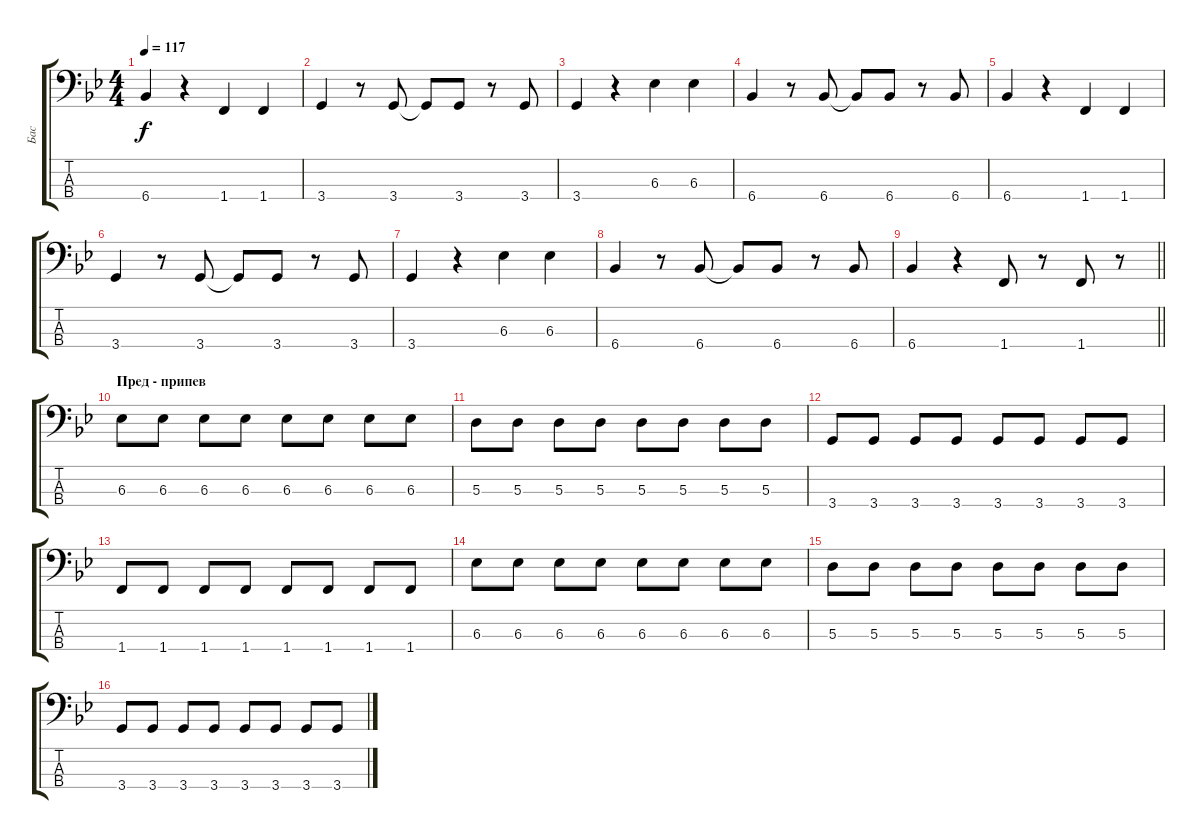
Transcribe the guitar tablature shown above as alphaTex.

\track ("Бас" "Бас") {instrument electricbassfinger}
\staff {score tabs}
\tuning (G2 D2 A1 E1) {hide}
\ts (4 4)
\tempo 117
\clef f4
\ks gminor
6.4.4{dy f} r.4 1.4.4 1.4.4 |
3.4.4 r.8 3.4.8 3.4{t}.8 3.4.8 r.8 3.4.8 |
3.4.4 r.4 6.3.4 6.3.4 |
6.4.4 r.8 6.4.8 6.4{t}.8 6.4.8 r.8 6.4.8 |
6.4.4 r.4 1.4.4 1.4.4 |
3.4.4 r.8 3.4.8 3.4{t}.8 3.4.8 r.8 3.4.8 |
3.4.4 r.4 6.3.4 6.3.4 |
6.4.4 r.8 6.4.8 6.4{t}.8 6.4.8 r.8 6.4.8 |
\barLineRight lightlight
6.4.4 r.4 1.4.8 r.8 1.4.8 r.8 |
\section ("" "Пред - припев")
6.3.8 6.3.8 6.3.8 6.3.8 6.3.8 6.3.8 6.3.8 6.3.8 |
5.3.8 5.3.8 5.3.8 5.3.8 5.3.8 5.3.8 5.3.8 5.3.8 |
3.4.8 3.4.8 3.4.8 3.4.8 3.4.8 3.4.8 3.4.8 3.4.8 |
1.4.8 1.4.8 1.4.8 1.4.8 1.4.8 1.4.8 1.4.8 1.4.8 |
6.3.8 6.3.8 6.3.8 6.3.8 6.3.8 6.3.8 6.3.8 6.3.8 |
5.3.8 5.3.8 5.3.8 5.3.8 5.3.8 5.3.8 5.3.8 5.3.8 |
3.4.8 3.4.8 3.4.8 3.4.8 3.4.8 3.4.8 3.4.8 3.4.8
